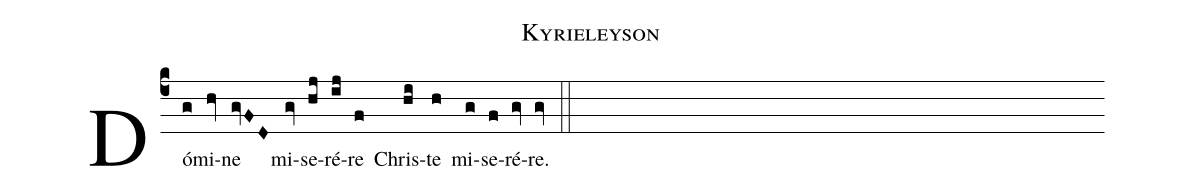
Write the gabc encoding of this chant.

name: Kyrieleyson;
%%
(c4) Dó(g)mi(hv)ne(gvFD) mi(gv)se(hj)ré(ij)re(f) Chris(hi)te(h) mi(g)se(f)ré(gv)re.(gv) (::)
